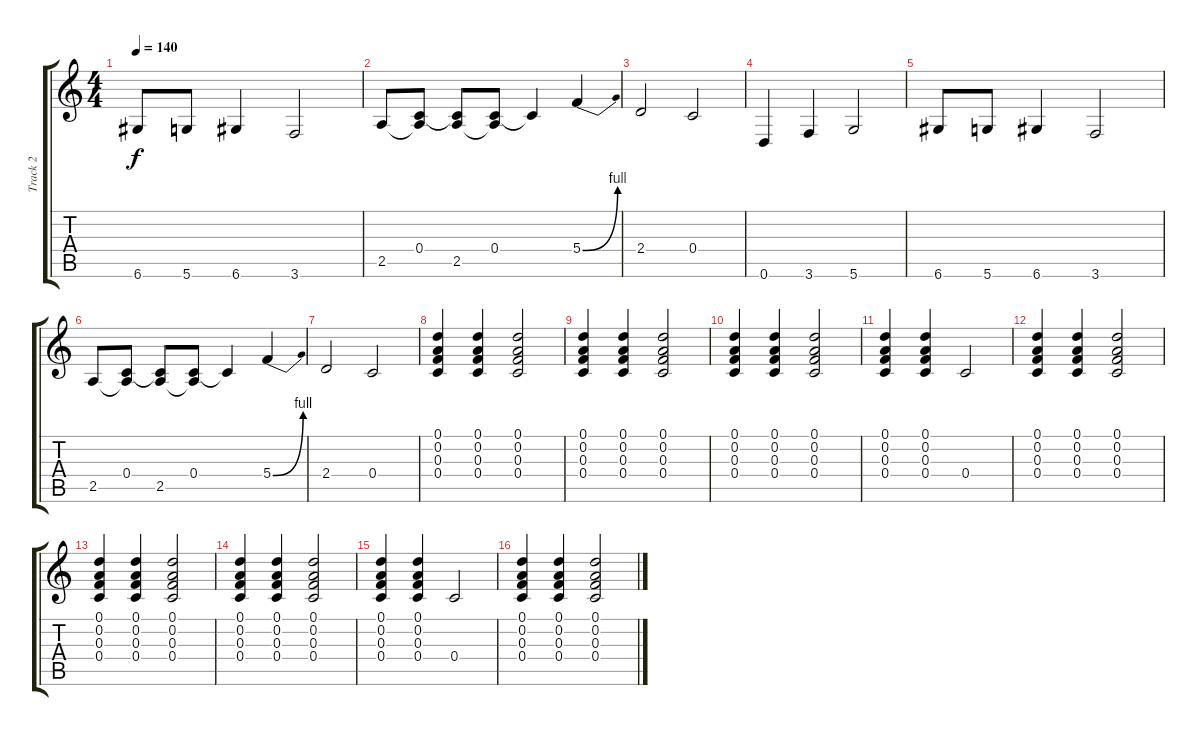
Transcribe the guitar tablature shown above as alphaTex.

\track ("Track 2" "Track 2") {instrument overdrivenguitar}
\staff {score tabs}
\tuning (D4 A3 F3 C3 G2 D2) {hide}
\ts (4 4)
\tempo 140
\clef g2
\ks c
6.6.8{dy f} 5.6.8 6.6.4 3.6.2 |
2.5.8 (0.4 2.5{t}).8 (0.4{t} 2.5).8 (0.4 2.5{t}).8 0.4{t}.4 5.4{be (bend 0 0 60 4)}.4 |
2.4.2 0.4.2 |
0.6.4 3.6.4 5.6.2 |
6.6.8 5.6.8 6.6.4 3.6.2 |
2.5.8 (0.4 2.5{t}).8 (0.4{t} 2.5).8 (0.4 2.5{t}).8 0.4{t}.4 5.4{be (bend 0 0 60 4)}.4 |
2.4.2 0.4.2 |
(0.1 0.2 0.3 0.4).4 (0.1 0.2 0.3 0.4).4 (0.1 0.2 0.3 0.4).2 |
(0.1 0.2 0.3 0.4).4 (0.1 0.2 0.3 0.4).4 (0.1 0.2 0.3 0.4).2 |
(0.1 0.2 0.3 0.4).4 (0.1 0.2 0.3 0.4).4 (0.1 0.2 0.3 0.4).2 |
(0.1 0.2 0.3 0.4).4 (0.1 0.2 0.3 0.4).4 0.4.2 |
(0.1 0.2 0.3 0.4).4 (0.1 0.2 0.3 0.4).4 (0.1 0.2 0.3 0.4).2 |
(0.1 0.2 0.3 0.4).4 (0.1 0.2 0.3 0.4).4 (0.1 0.2 0.3 0.4).2 |
(0.1 0.2 0.3 0.4).4 (0.1 0.2 0.3 0.4).4 (0.1 0.2 0.3 0.4).2 |
(0.1 0.2 0.3 0.4).4 (0.1 0.2 0.3 0.4).4 0.4.2 |
(0.1 0.2 0.3 0.4).4 (0.1 0.2 0.3 0.4).4 (0.1 0.2 0.3 0.4).2
